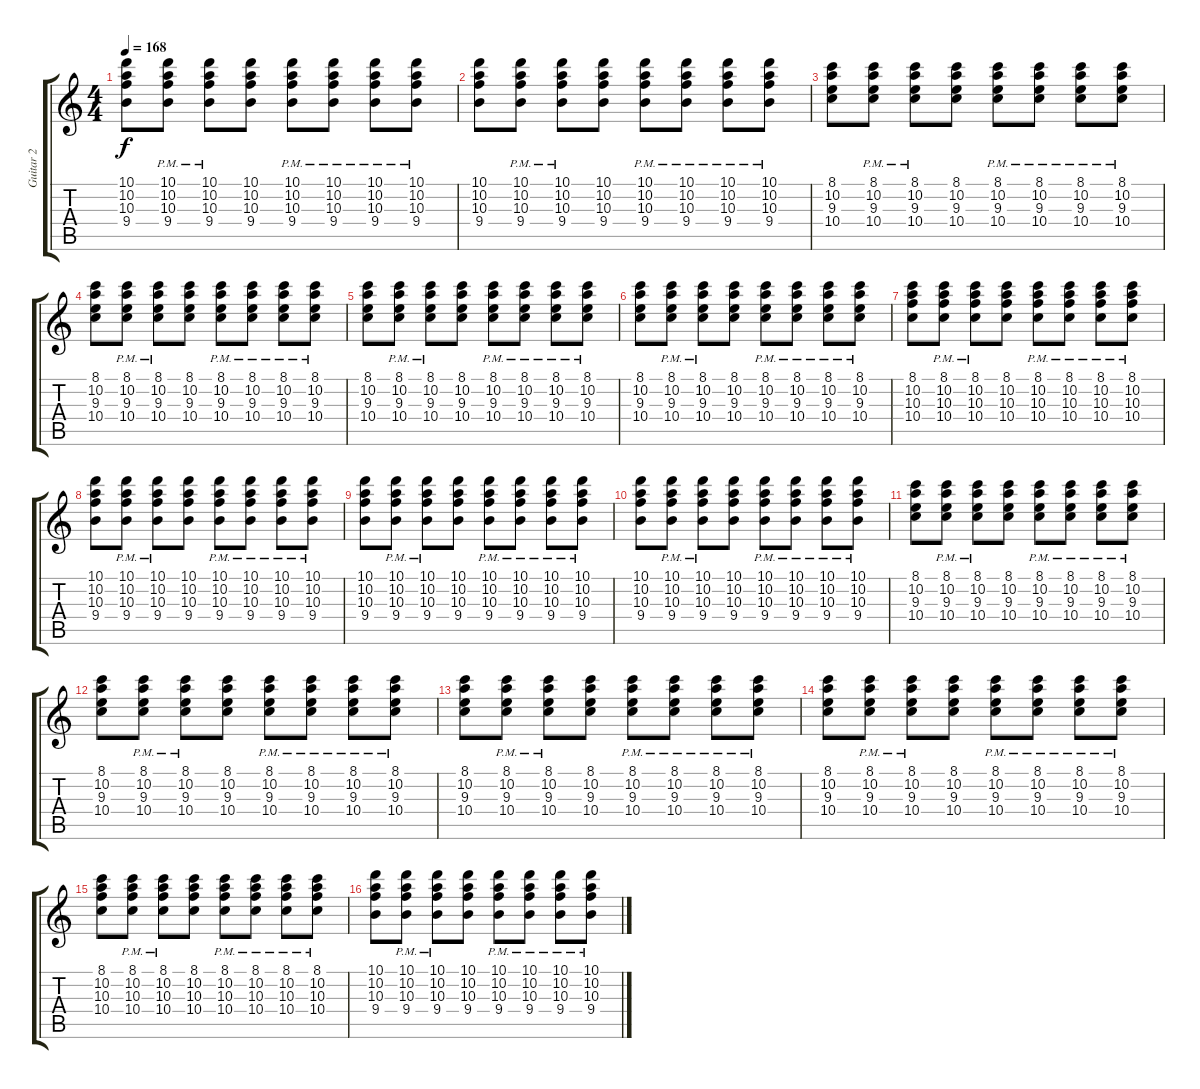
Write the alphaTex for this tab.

\track ("Guitar 2" "Guitar 2") {instrument electricguitarmuted}
\staff {score tabs}
\tuning (E4 B3 G3 D3 A2 E2) {hide}
\ts (4 4)
\tempo 168
\clef g2
\ks c
(10.1 10.2 10.3 9.4).8{dy f} (10.1{pm} 10.2 10.3 9.4).8 (10.1{pm} 10.2 10.3 9.4).8 (10.1 10.2 10.3 9.4).8 (10.1{pm} 10.2 10.3 9.4).8 (10.1{pm} 10.2 10.3 9.4).8 (10.1{pm} 10.2 10.3 9.4).8 (10.1{pm} 10.2 10.3 9.4).8 |
(10.1 10.2 10.3 9.4).8 (10.1{pm} 10.2 10.3 9.4).8 (10.1{pm} 10.2 10.3 9.4).8 (10.1 10.2 10.3 9.4).8 (10.1{pm} 10.2 10.3 9.4).8 (10.1{pm} 10.2 10.3 9.4).8 (10.1{pm} 10.2 10.3 9.4).8 (10.1{pm} 10.2 10.3 9.4).8 |
(8.1 10.2 9.3 10.4).8 (8.1{pm} 10.2 9.3 10.4).8 (8.1{pm} 10.2 9.3 10.4).8 (8.1 10.2 9.3 10.4).8 (8.1{pm} 10.2 9.3 10.4).8 (8.1{pm} 10.2 9.3 10.4).8 (8.1{pm} 10.2 9.3 10.4).8 (8.1{pm} 10.2 9.3 10.4).8 |
(8.1 10.2 9.3 10.4).8 (8.1{pm} 10.2 9.3 10.4).8 (8.1{pm} 10.2 9.3 10.4).8 (8.1 10.2 9.3 10.4).8 (8.1{pm} 10.2 9.3 10.4).8 (8.1{pm} 10.2 9.3 10.4).8 (8.1{pm} 10.2 9.3 10.4).8 (8.1{pm} 10.2 9.3 10.4).8 |
(8.1 10.2 9.3 10.4).8 (8.1{pm} 10.2 9.3 10.4).8 (8.1{pm} 10.2 9.3 10.4).8 (8.1 10.2 9.3 10.4).8 (8.1{pm} 10.2 9.3 10.4).8 (8.1{pm} 10.2 9.3 10.4).8 (8.1{pm} 10.2 9.3 10.4).8 (8.1{pm} 10.2 9.3 10.4).8 |
(8.1 10.2 9.3 10.4).8 (8.1{pm} 10.2 9.3 10.4).8 (8.1{pm} 10.2 9.3 10.4).8 (8.1 10.2 9.3 10.4).8 (8.1{pm} 10.2 9.3 10.4).8 (8.1{pm} 10.2 9.3 10.4).8 (8.1{pm} 10.2 9.3 10.4).8 (8.1{pm} 10.2 9.3 10.4).8 |
(8.1 10.2 10.3 10.4).8 (8.1{pm} 10.2 10.3 10.4).8 (8.1{pm} 10.2 10.3 10.4).8 (8.1 10.2 10.3 10.4).8 (8.1{pm} 10.2 10.3 10.4).8 (8.1{pm} 10.2 10.3 10.4).8 (8.1{pm} 10.2 10.3 10.4).8 (8.1{pm} 10.2 10.3 10.4).8 |
(10.1 10.2 10.3 9.4).8 (10.1{pm} 10.2 10.3 9.4).8 (10.1{pm} 10.2 10.3 9.4).8 (10.1 10.2 10.3 9.4).8 (10.1{pm} 10.2 10.3 9.4).8 (10.1{pm} 10.2 10.3 9.4).8 (10.1{pm} 10.2 10.3 9.4).8 (10.1{pm} 10.2 10.3 9.4).8 |
(10.1 10.2 10.3 9.4).8 (10.1{pm} 10.2 10.3 9.4).8 (10.1{pm} 10.2 10.3 9.4).8 (10.1 10.2 10.3 9.4).8 (10.1{pm} 10.2 10.3 9.4).8 (10.1{pm} 10.2 10.3 9.4).8 (10.1{pm} 10.2 10.3 9.4).8 (10.1{pm} 10.2 10.3 9.4).8 |
(10.1 10.2 10.3 9.4).8 (10.1{pm} 10.2 10.3 9.4).8 (10.1{pm} 10.2 10.3 9.4).8 (10.1 10.2 10.3 9.4).8 (10.1{pm} 10.2 10.3 9.4).8 (10.1{pm} 10.2 10.3 9.4).8 (10.1{pm} 10.2 10.3 9.4).8 (10.1{pm} 10.2 10.3 9.4).8 |
(8.1 10.2 9.3 10.4).8 (8.1{pm} 10.2 9.3 10.4).8 (8.1{pm} 10.2 9.3 10.4).8 (8.1 10.2 9.3 10.4).8 (8.1{pm} 10.2 9.3 10.4).8 (8.1{pm} 10.2 9.3 10.4).8 (8.1{pm} 10.2 9.3 10.4).8 (8.1{pm} 10.2 9.3 10.4).8 |
(8.1 10.2 9.3 10.4).8 (8.1 10.2{pm} 9.3 10.4).8 (8.1 10.2{pm} 9.3 10.4).8 (8.1 10.2 9.3 10.4).8 (8.1{pm} 10.2 9.3 10.4).8 (8.1{pm} 10.2 9.3 10.4).8 (8.1{pm} 10.2 9.3 10.4).8 (8.1{pm} 10.2 9.3 10.4).8 |
(8.1 10.2 9.3 10.4).8 (8.1{pm} 10.2 9.3 10.4).8 (8.1{pm} 10.2 9.3 10.4).8 (8.1 10.2 9.3 10.4).8 (8.1{pm} 10.2 9.3 10.4).8 (8.1{pm} 10.2 9.3 10.4).8 (8.1{pm} 10.2 9.3 10.4).8 (8.1{pm} 10.2 9.3 10.4).8 |
(8.1 10.2 9.3 10.4).8 (8.1{pm} 10.2 9.3 10.4).8 (8.1{pm} 10.2 9.3 10.4).8 (8.1 10.2 9.3 10.4).8 (8.1{pm} 10.2 9.3 10.4).8 (8.1{pm} 10.2 9.3 10.4).8 (8.1{pm} 10.2 9.3 10.4).8 (8.1{pm} 10.2 9.3 10.4).8 |
(8.1 10.2 10.3 10.4).8 (8.1{pm} 10.2 10.3 10.4).8 (8.1{pm} 10.2 10.3 10.4).8 (8.1 10.2 10.3 10.4).8 (8.1{pm} 10.2 10.3 10.4).8 (8.1{pm} 10.2 10.3 10.4).8 (8.1{pm} 10.2 10.3 10.4).8 (8.1{pm} 10.2 10.3 10.4).8 |
(10.1 10.2 10.3 9.4).8 (10.1{pm} 10.2 10.3 9.4).8 (10.1{pm} 10.2 10.3 9.4).8 (10.1 10.2 10.3 9.4).8 (10.1{pm} 10.2 10.3 9.4).8 (10.1{pm} 10.2 10.3 9.4).8 (10.1{pm} 10.2 10.3 9.4).8 (10.1{pm} 10.2 10.3 9.4).8
